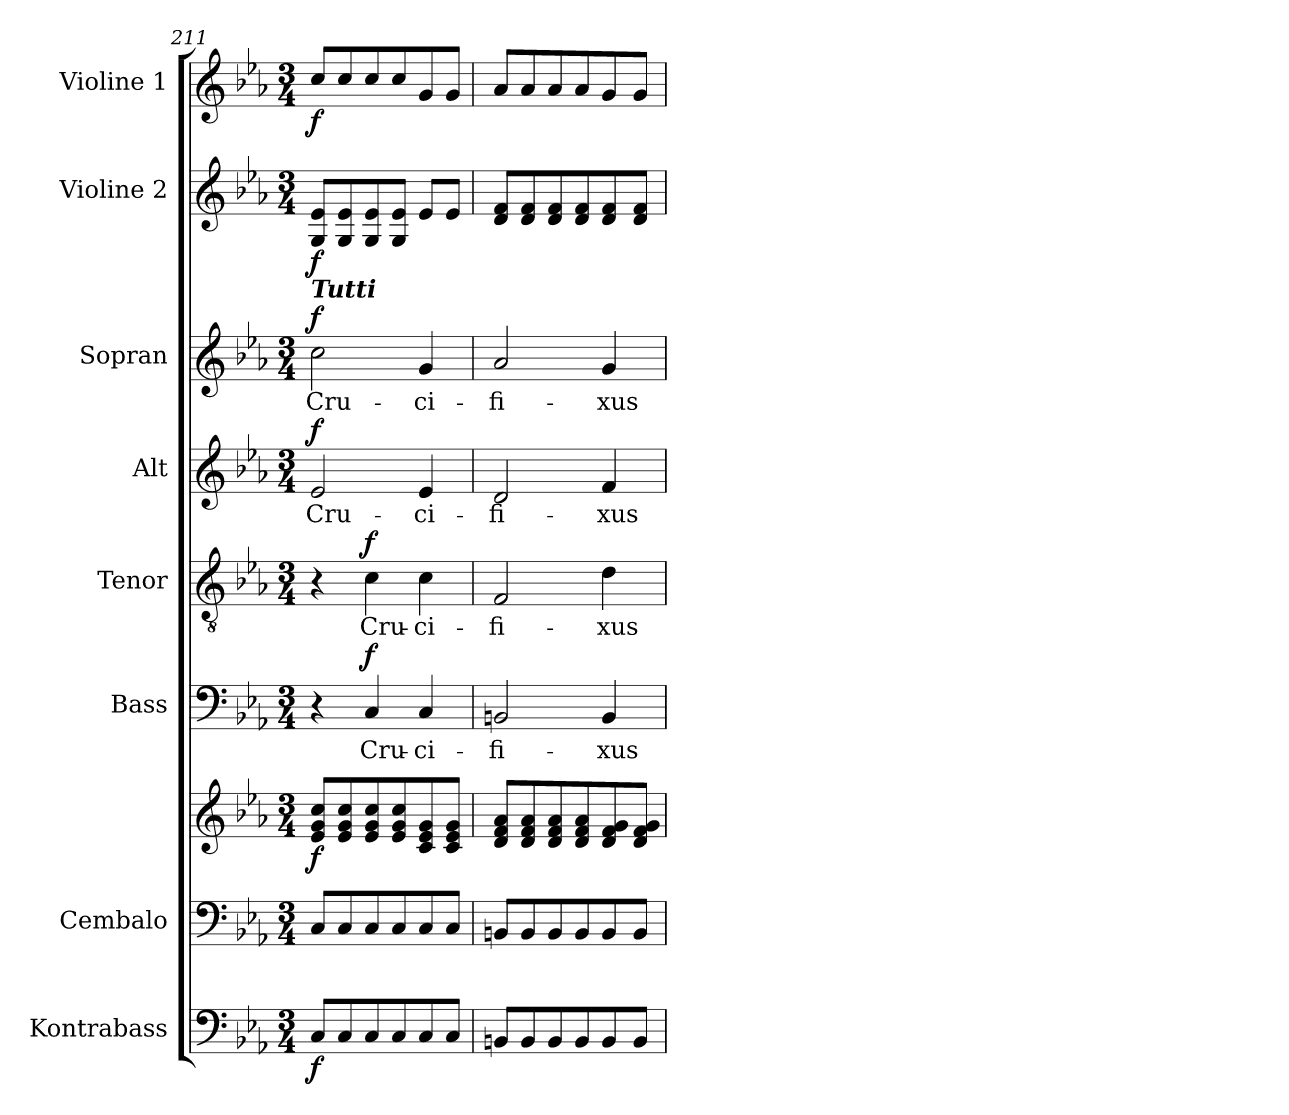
**kern	**dynam	**kern	**kern	**dynam	**kern	**text	**dynam	**kern	**text	**dynam	**kern	**text	**dynam	**kern	**text	**dynam	**kern	**dynam	**kern	**dynam
*part8	*part8	*part7	*part7	*part7	*part6	*part6	*part6	*part5	*part5	*part5	*part4	*part4	*part4	*part3	*part3	*part3	*part2	*part2	*part1	*part1
*staff9	*staff9	*staff8	*staff7	*staff7/8	*staff6	*staff6	*staff6	*staff5	*staff5	*staff5	*staff4	*staff4	*staff4	*staff3	*staff3	*staff3	*staff2	*staff2	*staff1	*staff1
*I"Kontrabass	*	*I"Cembalo	*	*	*I"Bass	*	*	*I"Tenor	*	*	*I"Alt	*	*	*I"Sopran	*	*	*I"Violine 2	*	*I"Violine 1	*
*I'Kb.	*	*I'Cemb.	*	*	*I'B.	*	*	*I'T.	*	*	*I'A.	*	*	*I'S.	*	*	*I'Vl. 2	*	*I'Vl. 1	*
*clefF4	*	*clefF4	*clefG2	*	*clefF4	*	*	*clefGv2	*	*	*clefG2	*	*	*clefG2	*	*	*clefG2	*	*clefG2	*
*ITrd7c12	*	*	*	*	*	*	*	*	*	*	*	*	*	*	*	*	*	*	*	*
*k[b-e-a-]	*	*k[b-e-a-]	*k[b-e-a-]	*	*k[b-e-a-]	*	*	*k[b-e-a-]	*	*	*k[b-e-a-]	*	*	*k[b-e-a-]	*	*	*k[b-e-a-]	*	*k[b-e-a-]	*
*E-:	*	*E-:	*E-:	*	*E-:	*	*	*E-:	*	*	*E-:	*	*	*E-:	*	*	*E-:	*	*E-:	*
*M3/4	*	*M3/4	*M3/4	*	*M3/4	*	*	*M3/4	*	*	*M3/4	*	*	*M3/4	*	*	*M3/4	*	*M3/4	*
=211	=211	=211	=211	=211	=211	=211	=211	=211	=211	=211	=211	=211	=211	=211	=211	=211	=211	=211	=211	=211
!	!	!	!	!	!	!	!	!	!	!	!	!	!	!LO:TX:a:Bi:t=Tutti	!	!	!	!	!	!
!	!LO:DY:b	!	!	!LO:DY:b	!	!	!	!	!	!	!	!LO:LY:b	!LO:DY:a	!	!LO:LY:b	!LO:DY:a	!	!LO:DY:b	!	!LO:DY:b
8CC/L	f	8C/L	8e-/ 8g/ 8cc/L	f	4r	.	.	4r	.	.	2e-/	Cru-	f	2cc\	Cru-	f	8G/ 8e-/L	f	8cc/L	f
8CC/	.	8C/	8e-/ 8g/ 8cc/	.	.	.	.	.	.	.	.	.	.	.	.	.	8G/ 8e-/	.	8cc/	.
!	!	!	!	!	!	!LO:LY:b	!LO:DY:a	!	!LO:LY:b	!LO:DY:a	!	!	!	!	!	!	!	!	!	!
8CC/	.	8C/	8e-/ 8g/ 8cc/	.	4C/	Cru-	f	4c\	Cru-	f	.	.	.	.	.	.	8G/ 8e-/	.	8cc/	.
8CC/	.	8C/	8e-/ 8g/ 8cc/	.	.	.	.	.	.	.	.	.	.	.	.	.	8G/ 8e-/J	.	8cc/	.
!	!	!	!	!	!	!LO:LY:b	!	!	!LO:LY:b	!	!	!LO:LY:b	!	!	!LO:LY:b	!	!	!	!	!
8CC/	.	8C/	8c/ 8e-/ 8g/	.	4C/	-ci-	.	4c\	-ci-	.	4e-/	-ci-	.	4g/	-ci-	.	8e-/L	.	8g/	.
8CC/J	.	8C/J	8c/ 8e-/ 8g/J	.	.	.	.	.	.	.	.	.	.	.	.	.	8e-/J	.	8g/J	.
=212	=212	=212	=212	=212	=212	=212	=212	=212	=212	=212	=212	=212	=212	=212	=212	=212	=212	=212	=212	=212
!	!	!	!	!	!	!LO:LY:b	!	!	!LO:LY:b	!	!	!LO:LY:b	!	!	!LO:LY:b	!	!	!	!	!
8BBBn/L	.	8BBn/L	8d/ 8f/ 8a-/L	.	2BBn/	-fi-	.	2F/	-fi-	.	2d/	-fi-	.	2a-/	-fi-	.	8d/ 8f/L	.	8a-/L	.
8BBB/	.	8BB/	8d/ 8f/ 8a-/	.	.	.	.	.	.	.	.	.	.	.	.	.	8d/ 8f/	.	8a-/	.
8BBB/	.	8BB/	8d/ 8f/ 8a-/	.	.	.	.	.	.	.	.	.	.	.	.	.	8d/ 8f/	.	8a-/	.
8BBB/	.	8BB/	8d/ 8f/ 8a-/	.	.	.	.	.	.	.	.	.	.	.	.	.	8d/ 8f/	.	8a-/	.
!	!	!	!	!	!	!LO:LY:b	!	!	!LO:LY:b	!	!	!LO:LY:b	!	!	!LO:LY:b	!	!	!	!	!
8BBB/	.	8BB/	8d/ 8f/ 8g/	.	4BB/	-xus	.	4d\	-xus	.	4f/	-xus	.	4g/	-xus	.	8d/ 8f/	.	8g/	.
8BBB/J	.	8BB/J	8d/ 8f/ 8g/J	.	.	.	.	.	.	.	.	.	.	.	.	.	8d/ 8f/J	.	8g/J	.
=	=	=	=	=	=	=	=	=	=	=	=	=	=	=	=	=	=	=	=	=
*-	*-	*-	*-	*-	*-	*-	*-	*-	*-	*-	*-	*-	*-	*-	*-	*-	*-	*-	*-	*-
